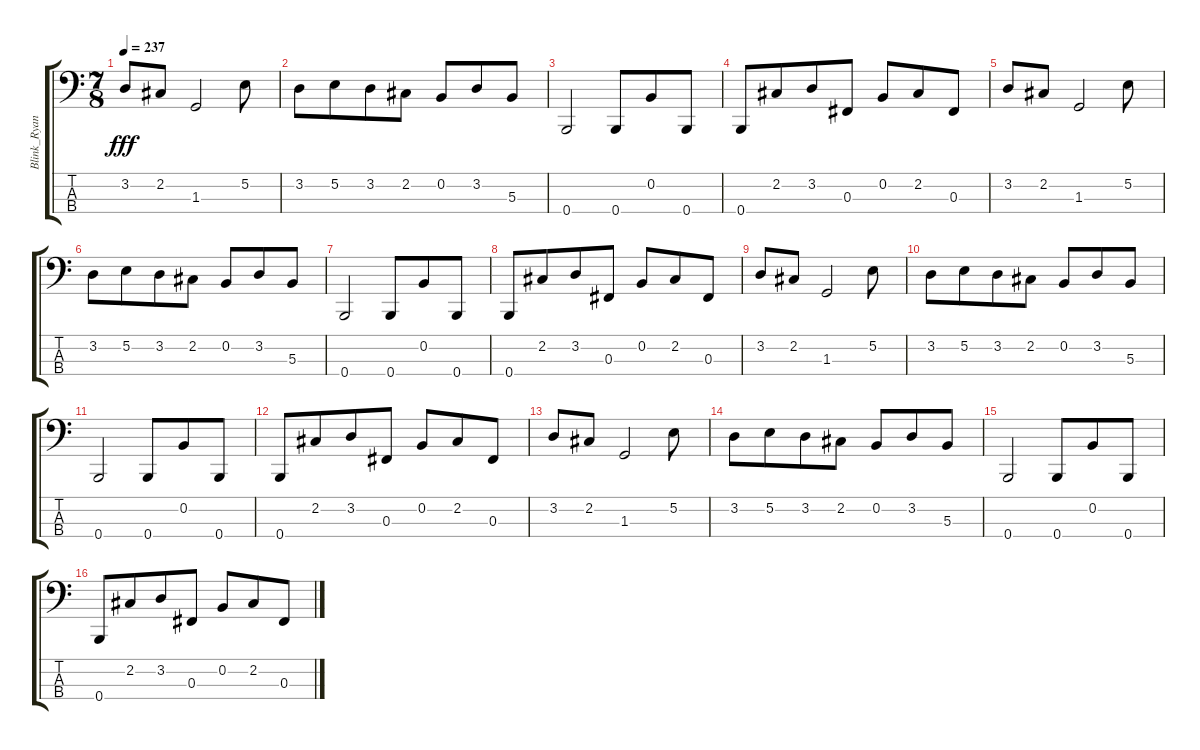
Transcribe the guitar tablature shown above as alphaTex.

\track ("Blink_Ryan" "Blink_Ryan") {instrument electricbasspick}
\staff {score tabs}
\tuning (E2 B1 Gb1 B0) {hide}
\ts (7 8)
\tempo 237
\clef f4
\ks c
3.2.8{dy fff} 2.2.8 1.3.2 5.2.8 |
3.2.8 5.2.8 3.2.8 2.2.8 0.2.8 3.2.8 5.3.8 |
0.4.2 0.4.8 0.2.8 0.4.8 |
0.4.8 2.2.8 3.2.8 0.3.8 0.2.8 2.2.8 0.3.8 |
3.2.8 2.2.8 1.3.2 5.2.8 |
3.2.8 5.2.8 3.2.8 2.2.8 0.2.8 3.2.8 5.3.8 |
0.4.2 0.4.8 0.2.8 0.4.8 |
0.4.8 2.2.8 3.2.8 0.3.8 0.2.8 2.2.8 0.3.8 |
3.2.8 2.2.8 1.3.2 5.2.8 |
3.2.8 5.2.8 3.2.8 2.2.8 0.2.8 3.2.8 5.3.8 |
0.4.2 0.4.8 0.2.8 0.4.8 |
0.4.8 2.2.8 3.2.8 0.3.8 0.2.8 2.2.8 0.3.8 |
3.2.8 2.2.8 1.3.2 5.2.8 |
3.2.8 5.2.8 3.2.8 2.2.8 0.2.8 3.2.8 5.3.8 |
0.4.2 0.4.8 0.2.8 0.4.8 |
0.4.8 2.2.8 3.2.8 0.3.8 0.2.8 2.2.8 0.3.8
